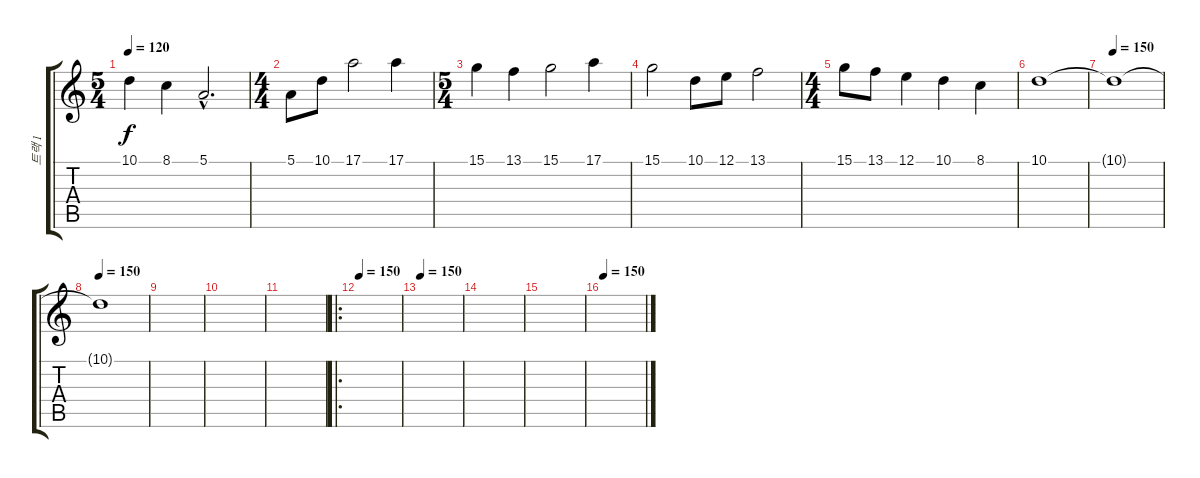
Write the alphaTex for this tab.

\track ("트랙 1" "트랙 1") {instrument panflute}
\staff {score tabs}
\tuning (E4 B3 G3 D3 A2 E2) {hide}
\ts (5 4)
\tempo 120
\clef g2
\ks c
10.1.4{dy f} 8.1.4 5.1{hac}.2{d} |
\ts (4 4)
5.1.8 10.1.8 17.1.2 17.1.4 |
\ts (5 4)
15.1.4 13.1.4 15.1.2 17.1.4 |
15.1.2 10.1.8 12.1.8 13.1.2 |
\ts (4 4)
15.1.8 13.1.8 12.1.4 10.1.4 8.1.4 |
10.1.1 |
\tempo 150
10.1{t}.1 |
\tempo 150
10.1{t}.1 |
|
|
|
\ro
\tempo 150
|
\tempo 150
|
|
|
\tempo 150
